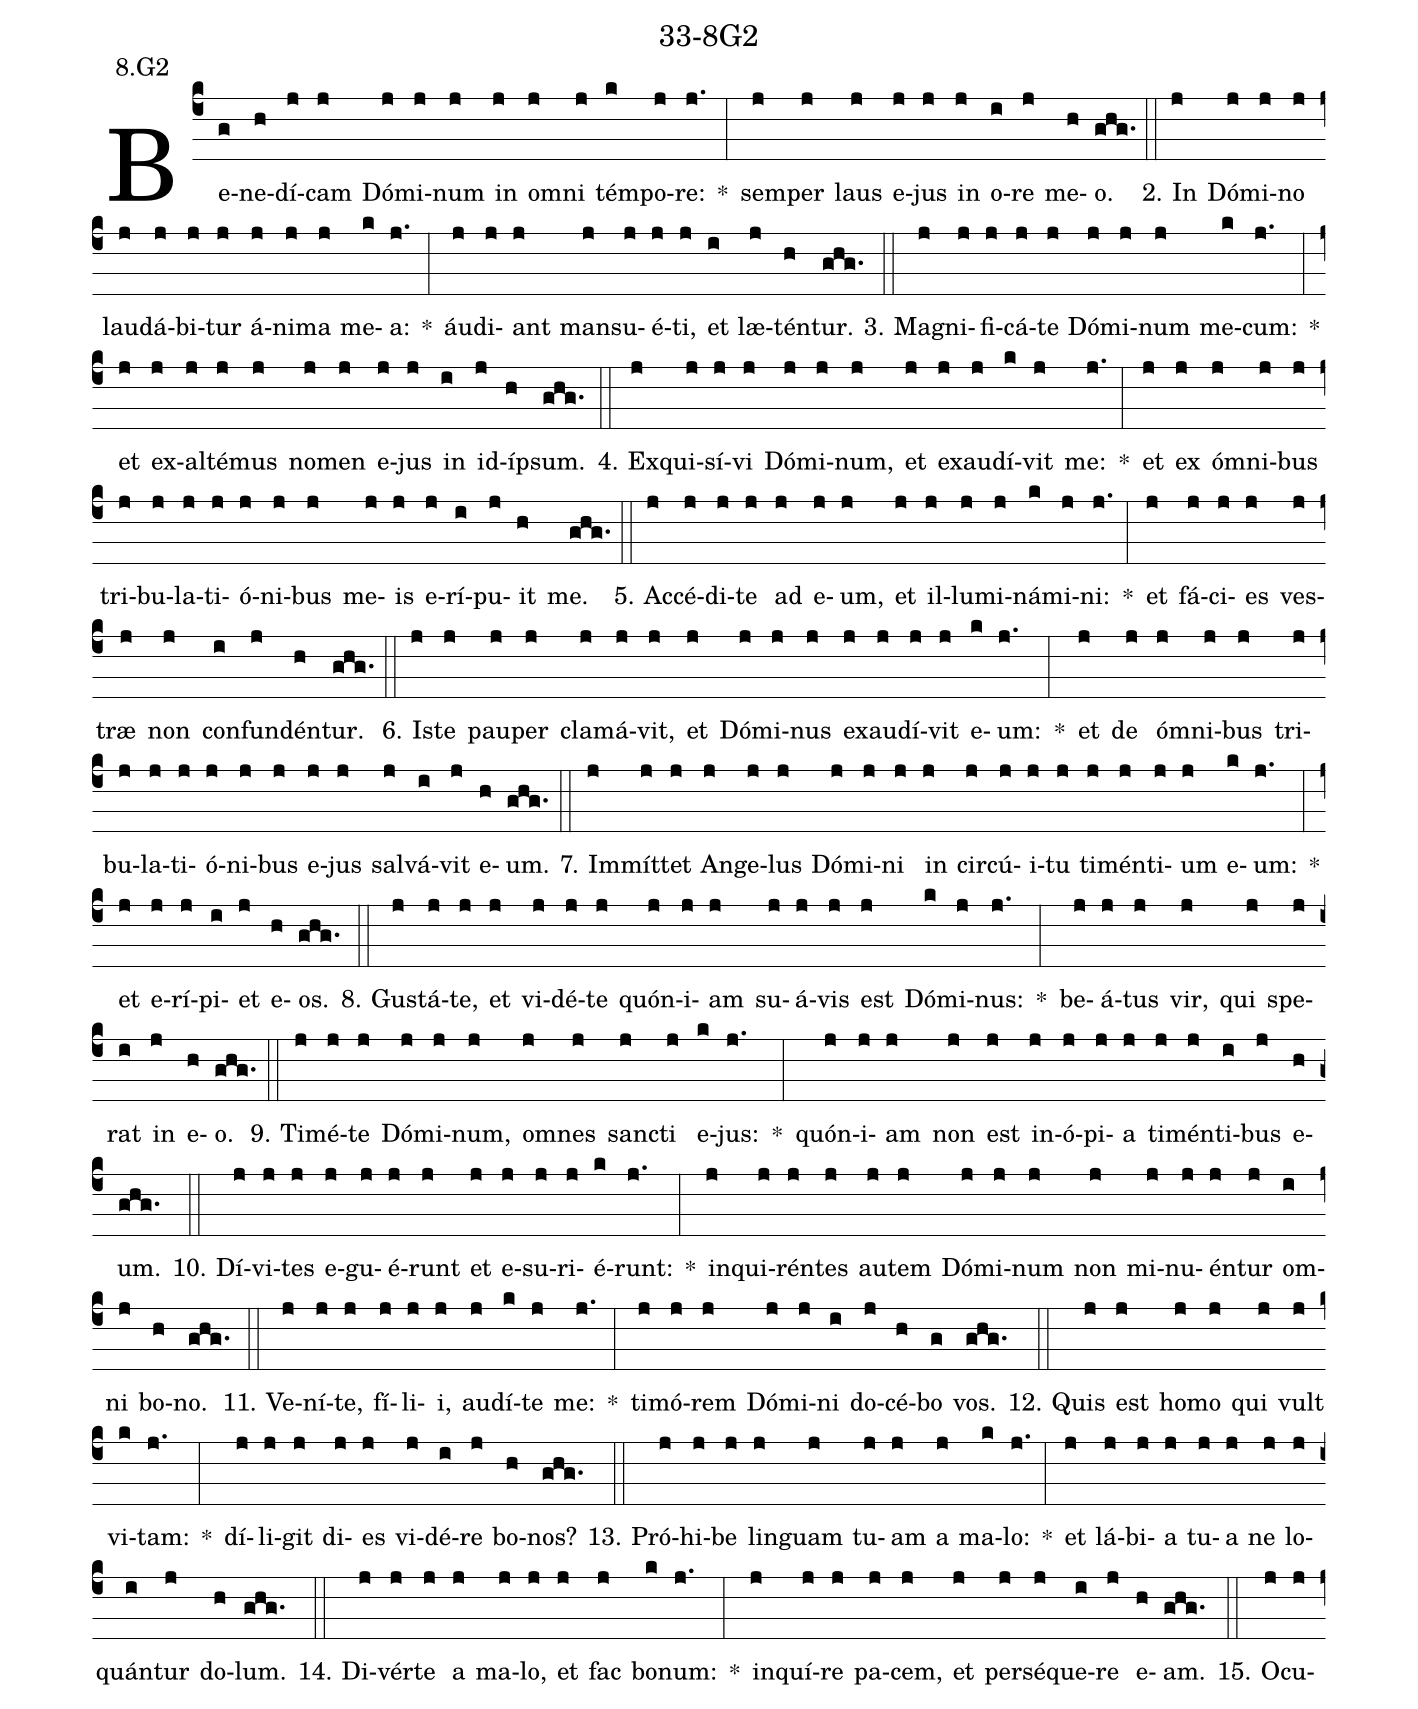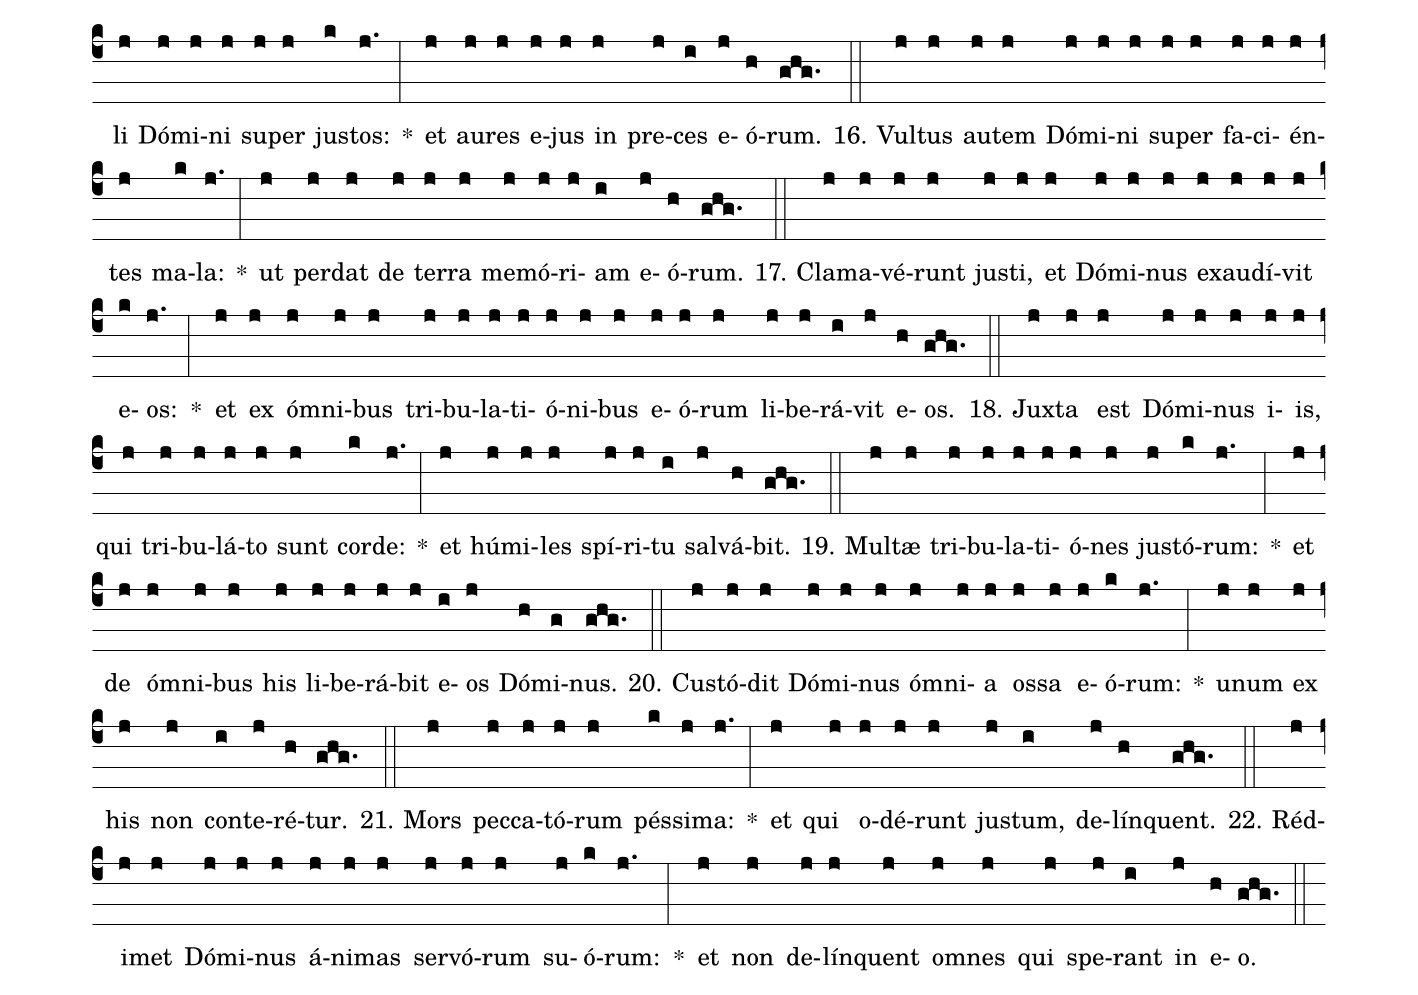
name: 33-8G2;
annotation: 8.G2;
%%
(c4)Be(g)ne(h)dí(j)cam(j) Dó(j)mi(j)num(j) in(j) om(j)ni(j) tém(k)po(j)re:(j.) *(:) sem(j)per(j) laus(j) e(j)jus(j) in(j) o(i)re(j) me(h)o.(ghg.) (::)
2. In(j) Dó(j)mi(j)no(j) lau(j)dá(j)bi(j)tur(j) á(j)ni(j)ma(j) me(k)a:(j.) *(:) áu(j)di(j)ant(j) man(j)su(j)é(j)ti,(j) et(i) læ(j)tén(h)tur.(ghg.) (::)
3. Ma(j)gni(j)fi(j)cá(j)te(j) Dó(j)mi(j)num(j) me(k)cum:(j.) *(:) et(j) ex(j)al(j)té(j)mus(j) no(j)men(j) e(j)jus(j) in(i) id(j)íp(h)sum.(ghg.) (::)
4. Ex(j)qui(j)sí(j)vi(j) Dó(j)mi(j)num,(j) et(j) ex(j)au(j)dí(k)vit(j) me:(j.) *(:) et(j) ex(j) óm(j)ni(j)bus(j) tri(j)bu(j)la(j)ti(j)ó(j)ni(j)bus(j) me(j)is(j) e(j)rí(i)pu(j)it(h) me.(ghg.) (::)
5. Ac(j)cé(j)di(j)te(j) ad(j) e(j)um,(j) et(j) il(j)lu(j)mi(j)ná(k)mi(j)ni:(j.) *(:) et(j) fá(j)ci(j)es(j) ves(j)træ(j) non(j) con(i)fun(j)dén(h)tur.(ghg.) (::)
6. Is(j)te(j) pau(j)per(j) cla(j)má(j)vit,(j) et(j) Dó(j)mi(j)nus(j) ex(j)au(j)dí(j)vit(j) e(k)um:(j.) *(:) et(j) de(j) óm(j)ni(j)bus(j) tri(j)bu(j)la(j)ti(j)ó(j)ni(j)bus(j) e(j)jus(j) sal(j)vá(i)vit(j) e(h)um.(ghg.) (::)
7. Im(j)mít(j)tet(j) An(j)ge(j)lus(j) Dó(j)mi(j)ni(j) in(j) cir(j)cú(j)i(j)tu(j) ti(j)mén(j)ti(j)um(j) e(k)um:(j.) *(:) et(j) e(j)rí(j)pi(i)et(j) e(h)os.(ghg.) (::)
8. Gus(j)tá(j)te,(j) et(j) vi(j)dé(j)te(j) quón(j)i(j)am(j) su(j)á(j)vis(j) est(j) Dó(k)mi(j)nus:(j.) *(:) be(j)á(j)tus(j) vir,(j) qui(j) spe(j)rat(i) in(j) e(h)o.(ghg.) (::)
9. Ti(j)mé(j)te(j) Dó(j)mi(j)num,(j) om(j)nes(j) sanc(j)ti(j) e(k)jus:(j.) *(:) quón(j)i(j)am(j) non(j) est(j) in(j)ó(j)pi(j)a(j) ti(j)mén(j)ti(i)bus(j) e(h)um.(ghg.) (::)
10. Dí(j)vi(j)tes(j) e(j)gu(j)é(j)runt(j) et(j) e(j)su(j)ri(j)é(k)runt:(j.) *(:) in(j)qui(j)rén(j)tes(j) au(j)tem(j) Dó(j)mi(j)num(j) non(j) mi(j)nu(j)én(j)tur(j) om(i)ni(j) bo(h)no.(ghg.) (::)
11. Ve(j)ní(j)te,(j) fí(j)li(j)i,(j) au(j)dí(k)te(j) me:(j.) *(:) ti(j)mó(j)rem(j) Dó(j)mi(j)ni(i) do(j)cé(h)bo(g) vos.(ghg.) (::)
12. Quis(j) est(j) ho(j)mo(j) qui(j) vult(j) vi(k)tam:(j.) *(:) dí(j)li(j)git(j) di(j)es(j) vi(j)dé(i)re(j) bo(h)nos?(ghg.) (::)
13. Pró(j)hi(j)be(j) lin(j)guam(j) tu(j)am(j) a(j) ma(k)lo:(j.) *(:) et(j) lá(j)bi(j)a(j) tu(j)a(j) ne(j) lo(j)quán(i)tur(j) do(h)lum.(ghg.) (::)
14. Di(j)vér(j)te(j) a(j) ma(j)lo,(j) et(j) fac(j) bo(k)num:(j.) *(:) in(j)quí(j)re(j) pa(j)cem,(j) et(j) per(j)sé(j)que(i)re(j) e(h)am.(ghg.) (::)
15. O(j)cu(j)li(j) Dó(j)mi(j)ni(j) su(j)per(j) jus(k)tos:(j.) *(:) et(j) au(j)res(j) e(j)jus(j) in(j) pre(j)ces(i) e(j)ó(h)rum.(ghg.) (::)
16. Vul(j)tus(j) au(j)tem(j) Dó(j)mi(j)ni(j) su(j)per(j) fa(j)ci(j)én(j)tes(j) ma(k)la:(j.) *(:) ut(j) per(j)dat(j) de(j) ter(j)ra(j) me(j)mó(j)ri(j)am(i) e(j)ó(h)rum.(ghg.) (::)
17. Cla(j)ma(j)vé(j)runt(j) jus(j)ti,(j) et(j) Dó(j)mi(j)nus(j) ex(j)au(j)dí(j)vit(j) e(k)os:(j.) *(:) et(j) ex(j) óm(j)ni(j)bus(j) tri(j)bu(j)la(j)ti(j)ó(j)ni(j)bus(j) e(j)ó(j)rum(j) li(j)be(j)rá(i)vit(j) e(h)os.(ghg.) (::)
18. Jux(j)ta(j) est(j) Dó(j)mi(j)nus(j) i(j)is,(j) qui(j) tri(j)bu(j)lá(j)to(j) sunt(j) cor(k)de:(j.) *(:) et(j) hú(j)mi(j)les(j) spí(j)ri(j)tu(i) sal(j)vá(h)bit.(ghg.) (::)
19. Mul(j)tæ(j) tri(j)bu(j)la(j)ti(j)ó(j)nes(j) jus(j)tó(k)rum:(j.) *(:) et(j) de(j) óm(j)ni(j)bus(j) his(j) li(j)be(j)rá(j)bit(j) e(i)os(j) Dó(h)mi(g)nus.(ghg.) (::)
20. Cus(j)tó(j)dit(j) Dó(j)mi(j)nus(j) óm(j)ni(j)a(j) os(j)sa(j) e(j)ó(k)rum:(j.) *(:) u(j)num(j) ex(j) his(j) non(j) con(i)te(j)ré(h)tur.(ghg.) (::)
21. Mors(j) pec(j)ca(j)tó(j)rum(j) pés(k)si(j)ma:(j.) *(:) et(j) qui(j) o(j)dé(j)runt(j) jus(j)tum,(i) de(j)lín(h)quent.(ghg.) (::)
22. Réd(j)i(j)met(j) Dó(j)mi(j)nus(j) á(j)ni(j)mas(j) ser(j)vó(j)rum(j) su(j)ó(k)rum:(j.) *(:) et(j) non(j) de(j)lín(j)quent(j) om(j)nes(j) qui(j) spe(j)rant(i) in(j) e(h)o.(ghg.) (::)
